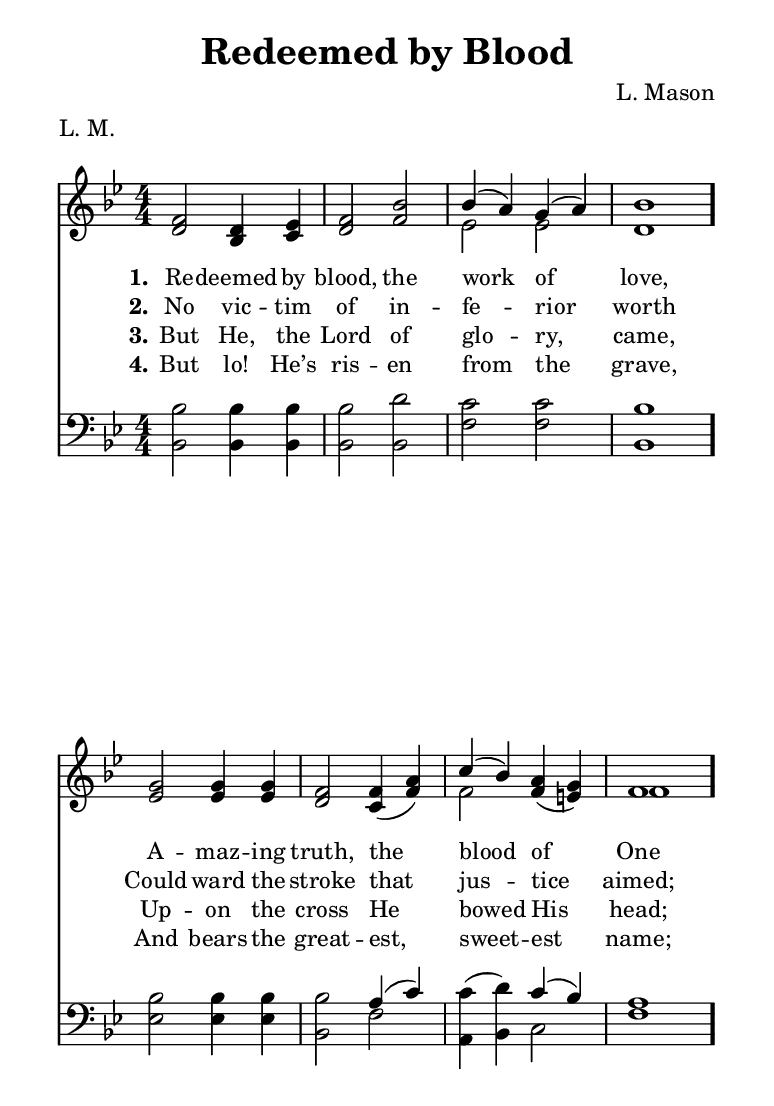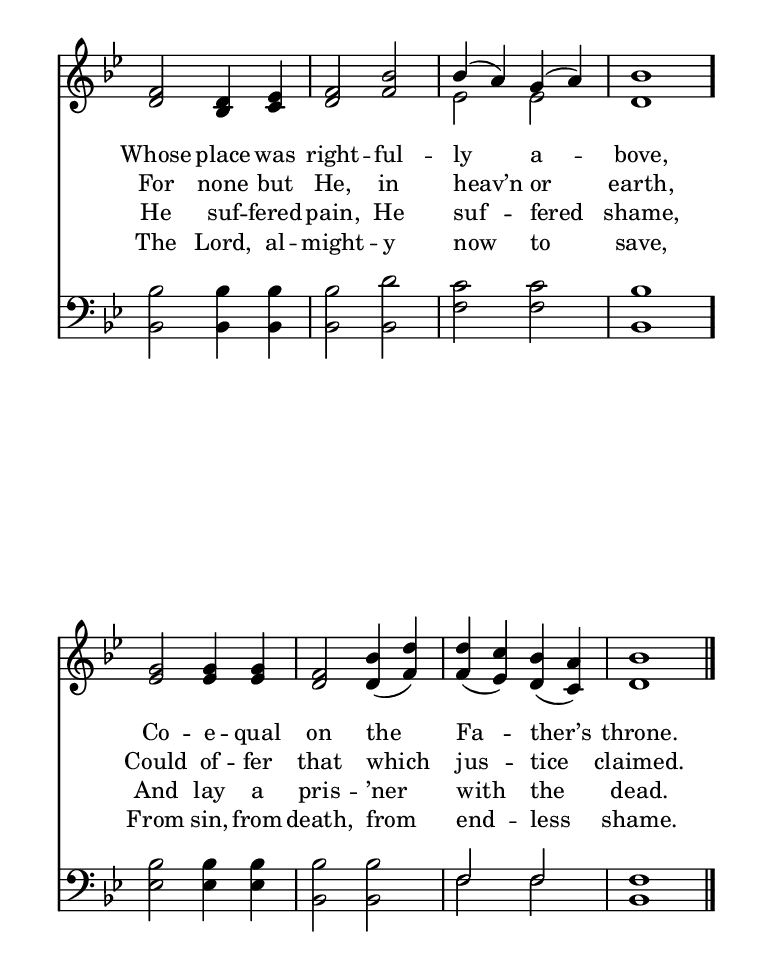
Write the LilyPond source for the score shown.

\include "common/global.ily"
\paper {
  \include "common/paper.ily"
  ragged-last-bottom = ##t
  systems-per-page = ##f
  system-count = #(cond (is-eogsized 2) (#t #f))
}

\header{
  %gospel
  hymnnumber = "9"
  title = "Redeemed by Blood"
  tunename = "Ernan"
  meter = "L. M."
  poet = ""
  composer = "L. Mason"
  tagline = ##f
}

patternA = { c2 c4 c4 | c2 c2 | c4( c4) c4( c4) | c1 } % Soprano lines 1, 3
patternB = { c2 c4 c4 | c2 c4( c4) | c4( c4) c4( c4) | c1 } % Soprano lines 2, 4 ; Alto line 4 ; Tenor line 2
patternC = { c2 c4 c4 | c2 c2 | c2 c2 | c1 } % Alto lines 1, 3 ; Tenor lines 1, 3, 4 ; Bass lines 1, 3, 4
patternD = { c2 c4 c4 | c2 c4( c4) | c2 c4( c4) | c1 } % Alto line 2
patternE = { c2 c4 c4 | c2 c2 | c4( c4) c2 | c1 } % Bass line 2

global = {
  \include "common/overrides.ily"
  \override Staff.TimeSignature.style = #'numbered
  \time 4/4
  \once \override Score.MetronomeMark.transparent = ##t
  \tempo 4 = 120
  \key bes \major
  \autoBeamOff
}

notesSoprano = {
\global
\relative c' {

  \changePitch \patternA { f d ees | f bes   | bes a g a | bes }
  \changePitch \patternB { g g g   | f f a   | c bes a g | f   }
  \changePitch \patternA { f d ees | f bes   | bes a g a | bes }
  \changePitch \patternB { g g g   | f bes d | d c bes a | bes }
	\bar "|."

}
}

notesAlto = {
\global
\relative e' {

  \changePitch \patternC { d bes c           | d f       | ees ees | d }
  \changePitch \patternD { ees ees ees       | d c f     | f f e   | f }
  \changePitch \patternC { d bes c           | d f       | ees ees | d }
  \changePitch \patternB { ees ees ees d d f | f ees d c | d       }

}
}

notesTenor = {
\global
\relative a {

  \changePitch \patternC { bes bes bes | bes d   | c c       | bes }
  \changePitch \patternB { bes bes bes | bes a c | c d c bes | a   }
  \changePitch \patternC { bes bes bes | bes d   | c c       | bes }
  \changePitch \patternC { bes bes bes | bes bes | f f       | f   }

}
}

notesBass = {
\global
\relative f {

  \changePitch \patternC { bes, bes bes | bes bes | f' f     | bes, }
  \changePitch \patternE { ees ees ees  | bes f'  | a, bes c | f    }
  \changePitch \patternC { bes, bes bes | bes bes | f' f     | bes, }
  \changePitch \patternC { ees ees ees  | bes bes | f' f     | bes, }

}
}

wordsA = \lyricmode {
\set stanza = "1."

  Re -- deemed by blood, the work of love, \bar "."
  A -- maz -- ing truth, the blood of One \bar "." \eogbreak
  Whose place was right -- ful -- ly a -- bove, \bar "."
  Co -- e -- qual on the Fa -- ther’s throne. \bar "."

}

wordsB = \lyricmode {
\set stanza = "2."

  No vic -- tim of in -- fe -- rior worth
  Could ward the stroke that jus -- tice aimed;
  For none but He, in heav’n or earth,
  Could of -- fer that which jus -- tice claimed.
}

wordsC = \lyricmode {
\set stanza = "3."

  But He, the Lord of glo -- ry, came,
  Up -- on the cross He bowed His head;
  He suf -- fered pain, He suf -- fered shame,
  And lay a pris -- ’ner with the dead.

}

wordsD = \lyricmode {
\set stanza = "4."

  But lo! He’s ris -- en from the grave,
  And bears the great -- est, sweet -- est name;
  The Lord, al -- might -- y now to save,
  From sin, from death, from end -- less shame.

}


\score {
  \context ChoirStaff <<
    \context Staff = upper <<
      \set Staff.autoBeaming = ##f
      \set ChoirStaff.systemStartDelimiter = #'SystemStartBar
      \set ChoirStaff.printPartCombineTexts = ##f
      \partcombine #'(2 . 11) \notesSoprano \notesAlto
      \context NullVoice = sopranos { \voiceOne << \notesSoprano >> }
      \context Lyrics = one   \lyricsto sopranos \wordsA
      \context Lyrics = two   \lyricsto sopranos \wordsB
      \context Lyrics = three \lyricsto sopranos \wordsC
      \context Lyrics = four  \lyricsto sopranos \wordsD
    >>
    \context Staff = men <<
      \set Staff.autoBeaming = ##f
      \clef bass
      \set ChoirStaff.printPartCombineTexts = ##f
      \partcombine #'(2 . 11) \notesTenor \notesBass
    >>
  >>
  \layout {
    \include "common/layout.ily"
    \context {
      \Lyrics
      % Compensate for wide lyrics by squashing things a bit
      \override LyricSpace.minimum-distance = #0.3
    }
  }
  \midi{
    \include "common/midi.ily"
  }
}

\version "2.19.49"  % necessary for upgrading to future LilyPond versions.

% vi:set et ts=2 sw=2 ai nocindent syntax=lilypond:
